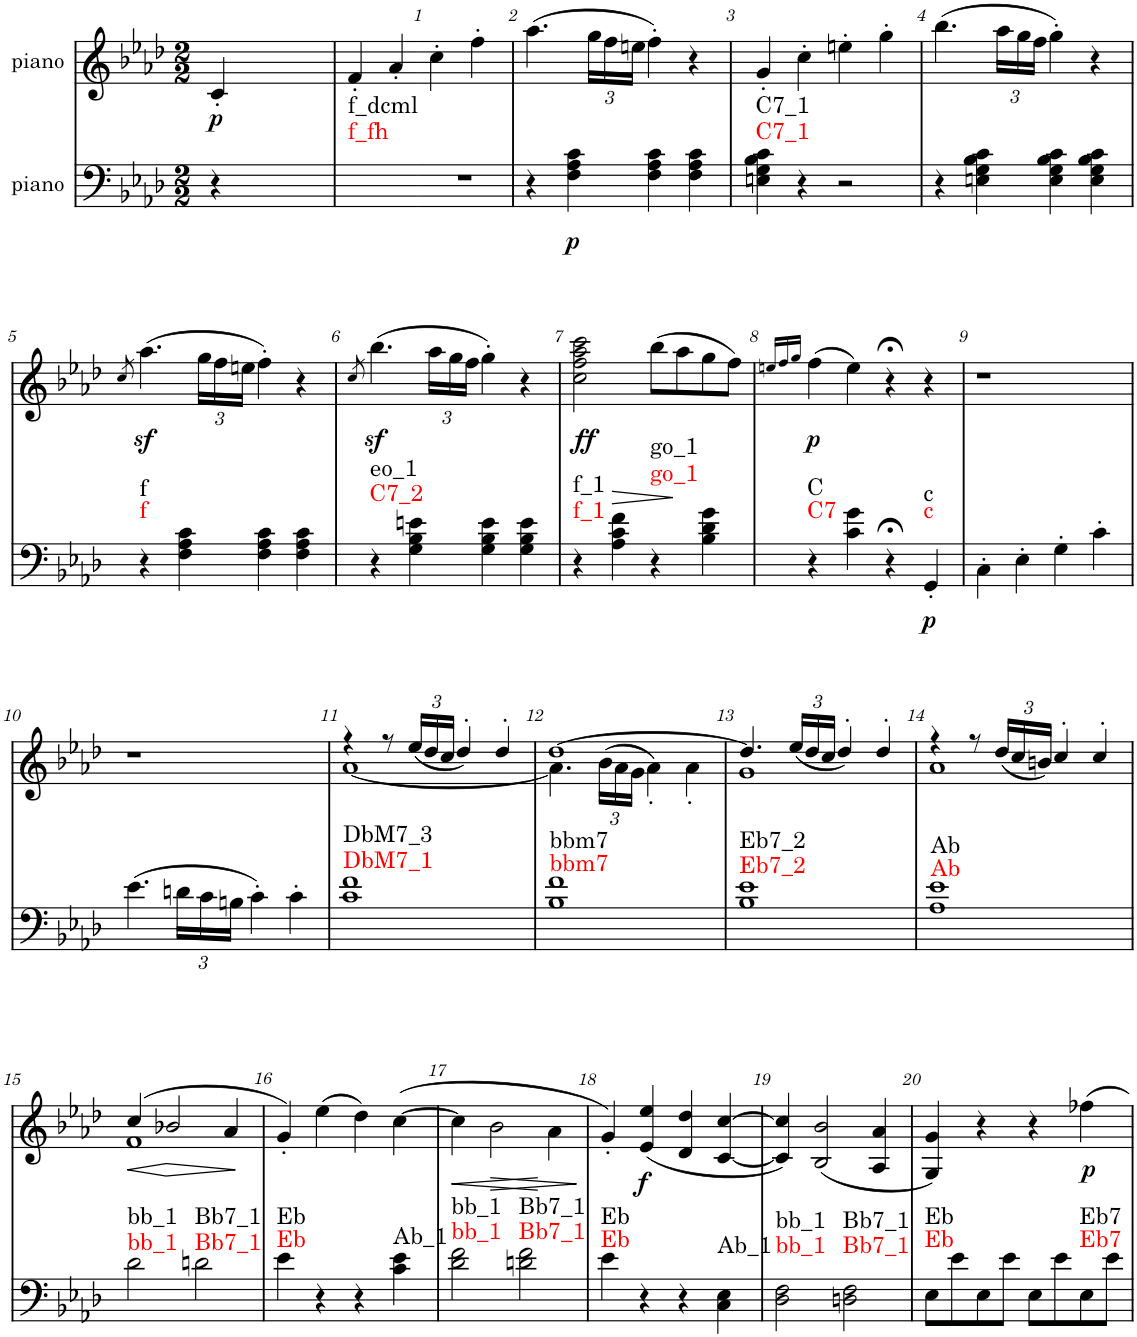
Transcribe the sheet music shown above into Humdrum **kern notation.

**kern	**text	**dynam	**harte	**kern	**text	**dynam
*part2	*part2	*part2	*part2	*part1	*part1	*part1
*staff2	*staff2	*staff2	*	*staff1	*staff1	*staff1
*I"piano	*	*	*	*I"piano	*	*
*I'Pno	*	*	*	*I'Pno	*	*
*clefF4	*	*	*	*clefG2	*	*
*k[b-e-a-d-]	*	*	*	*k[b-e-a-d-]	*	*
*f:	*	*	*	*f:	*	*
*M2/2	*	*	*	*M2/2	*	*
=	=	=	=	=	=	=
!	!	!	!LO:H:n=1:kt=f_fh	!	!LO:LY:b	!LO:DY:b
!	!	!	!LO:H:n=2:kt=f_dcml	!	!	!
4r	.	.	N N	4c'/	p	p
=1	=1	=1	=1	=1	=1	=1
1r	.	.	.	4f'/	.	.
.	.	.	.	4a-'/	.	.
.	.	.	.	4cc'\	.	.
.	.	.	.	4ff'\	.	.
=2	=2	=2	=2	=2	=2	=2
4r	.	.	.	(4.aa-\	.	.
!	!LO:LY:b	!LO:DY:b	!	!	!	!
4F\ 4A-\ 4c\	p	p	.	.	.	.
*	*	*	*	*Xbrackettup	*	*
.	.	.	.	24gg\LL	.	.
.	.	.	.	24ff\	.	.
.	.	.	.	24een\JJ	.	.
4F\ 4A-\ 4c\	.	.	.	4ff'\)	.	.
4F\ 4A-\ 4c\	.	.	.	4r	.	.
=3	=3	=3	=3	=3	=3	=3
!	!	!	!LO:H:n=1:kt=C7_1	!	!	!
!	!	!	!LO:H:n=2:kt=C7_1	!	!	!
4En\ 4G\ 4B-\ 4c\	.	.	N N	4g'/	.	.
4r	.	.	.	4cc'\	.	.
2r	.	.	.	4een'\	.	.
.	.	.	.	4gg'\	.	.
=4	=4	=4	=4	=4	=4	=4
4r	.	.	.	(4.bb-\	.	.
4En\ 4G\ 4B-\ 4c\	.	.	.	.	.	.
.	.	.	.	24aa-\LL	.	.
.	.	.	.	24gg\	.	.
.	.	.	.	24ff\JJ	.	.
4E\ 4G\ 4B-\ 4c\	.	.	.	4gg'\)	.	.
4E\ 4G\ 4B-\ 4c\	.	.	.	4r	.	.
!!LO:LB:g=z
=5	=5	=5	=5	=5	=5	=5
.	.	.	.	8qcc/	.	.
!	!	!	!LO:H:n=1:kt=f	!	!	!
!	!	!	!LO:H:n=2:kt=f	!	!	!
4r	.	.	N N	(4.aa-z<\	.	.
4F\ 4A-\ 4c\	.	.	.	.	.	.
.	.	.	.	24gg\LL	.	.
.	.	.	.	24ff\	.	.
.	.	.	.	24een\JJ	.	.
4F\ 4A-\ 4c\	.	.	.	4ff'\)	.	.
4F\ 4A-\ 4c\	.	.	.	4r	.	.
=6	=6	=6	=6	=6	=6	=6
.	.	.	.	8qcc/	.	.
!	!	!	!LO:H:n=1:kt=C7_2	!	!	!
!	!	!	!LO:H:n=2:kt=eo_1	!	!	!
4r	.	.	N N	(4.bb-z<\	.	.
4G\ 4B-\ 4en\	.	.	.	.	.	.
.	.	.	.	24aa-\LL	.	.
.	.	.	.	24gg\	.	.
.	.	.	.	24ff\JJ	.	.
4G\ 4B-\ 4e\	.	.	.	4gg'\)	.	.
4G\ 4B-\ 4e\	.	.	.	4r	.	.
=7	=7	=7	=7	=7	=7	=7
!	!	!	!LO:H:n=1:kt=f_1	!	!	!LO:DY:b
!	!	!	!LO:H:n=2:kt=f_1	!	!	!
4r	.	.	N N	2cc\ 2ff\ 2aa-\ 2ccc\	.	ff
!	!	!LO:HP:b	!	!	!	!
4A-\ 4c\ 4f\	.	>	.	.	.	.
!	!	!	!LO:H:n=1:kt=go_1	!	!	!
!	!	!	!LO:H:n=2:kt=go_1	!	!	!
4r	.	.	N N	(8bb-\L	.	.
.	.	.	.	8aa-\	.	.
4B-\ 4d-\ 4g\	.	.	.	8gg\	.	.
.	.	.	.	8ff\J)	.	.
.	.	]	.	.	.	.
=8	=8	=8	=8	=8	=8	=8
.	.	.	.	16qeen/LL	.	.
.	.	.	.	16qff/	.	.
.	.	.	.	16qgg/JJ	.	.
!	!	!	!LO:H:n=1:kt=C7	!	!	!LO:DY:b
!	!	!	!LO:H:n=2:kt=C	!	!	!
4r	.	.	N N	(4ff\	.	p
4c\ 4g\	.	.	.	4ee\)	.	.
!	!	!	!	!	!LO:LY:b	!
4r;<	.	.	.	4r;<	r	.
!	!LO:LY:b	!LO:DY:b	!LO:H:n=1:kt=c	!	!	!
!	!	!	!LO:H:n=2:kt=c	!	!	!
4GG'/	p	p	N N	4r	.	.
=9	=9	=9	=9	=9	=9	=9
4C'\	.	.	.	1r	.	.
4E-'\	.	.	.	.	.	.
4G'\	.	.	.	.	.	.
4c'\	.	.	.	.	.	.
!!LO:LB:g=z
=10	=10	=10	=10	=10	=10	=10
(4.e-\	.	.	.	1r	.	.
*Xbrackettup	*	*	*	*	*	*
24dn\LL	.	.	.	.	.	.
24c\	.	.	.	.	.	.
24Bn\JJ	.	.	.	.	.	.
4c'\)	.	.	.	.	.	.
4c'\	.	.	.	.	.	.
=11	=11	=11	=11	=11	=11	=11
*	*	*	*	*^	*	*
!	!	!	!LO:H:n=1:kt=DbM7_1	!	!	!	!
!	!	!	!LO:H:n=2:kt=DbM7_3	!	!	!	!
1c 1f	.	.	N N	4r	[1a-	.	.
.	.	.	.	8r	.	.	.
.	.	.	.	(<24ee-/LL	.	.	.
.	.	.	.	24dd-/	.	.	.
.	.	.	.	24cc/JJ	.	.	.
.	.	.	.	4dd-'/)	.	.	.
.	.	.	.	4dd-'/	.	.	.
=12	=12	=12	=12	=12	=12	=12	=12
!	!	!	!LO:H:n=1:kt=bbm7	!	!	!	!
!	!	!	!LO:H:n=2:kt=bbm7	!	!	!	!
1B- 1f	.	.	N N	[1dd-	4.a-\]	.	.
.	.	.	.	.	(>24b-\LL	.	.
.	.	.	.	.	24a-\	.	.
.	.	.	.	.	24g\JJ	.	.
.	.	.	.	.	4a-'\)	.	.
.	.	.	.	.	4a-'\	.	.
=13	=13	=13	=13	=13	=13	=13	=13
!	!	!	!LO:H:n=1:kt=Eb7_2	!	!	!	!
!	!	!	!LO:H:n=2:kt=Eb7_2	!	!	!	!
1B- 1e-	.	.	N N	4.dd-/]	1g	.	.
.	.	.	.	(<24ee-/LL	.	.	.
.	.	.	.	24dd-/	.	.	.
.	.	.	.	24cc/JJ	.	.	.
.	.	.	.	4dd-'>/)	.	.	.
.	.	.	.	4dd-'/	.	.	.
=14	=14	=14	=14	=14	=14	=14	=14
!	!	!	!LO:H:n=1:kt=Ab	!	!	!	!
!	!	!	!LO:H:n=2:kt=Ab	!	!	!	!
1A- 1e-	.	.	N N	4r	1a-	.	.
.	.	.	.	8r	.	.	.
.	.	.	.	(<24dd-/LL	.	.	.
.	.	.	.	24cc/	.	.	.
.	.	.	.	24bn/JJ)	.	.	.
.	.	.	.	4cc'/	.	.	.
.	.	.	.	4cc'/	.	.	.
!!LO:LB:g=z	!!
=15	=15	=15	=15	=15	=15	=15	=15
!	!	!	!LO:H:n=1:kt=bb_1	!	!	!	!LO:HP:b
!	!	!	!LO:H:n=2:kt=bb_1	!	!	!	!
2d-\	.	.	N N	(4cc/	1f	.	<
!	!	!	!	!	!	!	!LO:HP:b
.	.	.	.	2b-X/	.	.	>
!	!	!	!LO:H:n=1:kt=Bb7_1	!	!	!	!
!	!	!	!LO:H:n=2:kt=Bb7_1	!	!	!	!
2dn\	.	.	N N	.	.	.	.
.	.	.	.	4a-/	.	.	[
*	*	*	*	*v	*v	*	*
.	.	.	.	.	.	]
=16	=16	=16	=16	=16	=16	=16
!	!	!	!LO:H:n=1:kt=Eb	!	!	!
!	!	!	!LO:H:n=2:kt=Eb	!	!	!
4e-\	.	.	N N	4g'/)	.	.
4r	.	.	.	(4ee-\	.	.
4r	.	.	.	4dd-\)	.	.
!	!	!	!LO:H:kt=Ab_1	!	!	!
4c\ 4e-\	.	.	N	([4cc\	.	.
=17	=17	=17	=17	=17	=17	=17
!	!	!	!LO:H:n=1:kt=bb_1	!	!	!LO:HP:b
!	!	!	!LO:H:n=2:kt=bb_1	!	!	!
2d-\ 2f\	.	.	N N	4cc\]	.	<
!	!	!	!	!	!	!LO:HP:b
.	.	.	.	2b-\	.	>
!	!	!	!LO:H:n=1:kt=Bb7_1	!	!	!
!	!	!	!LO:H:n=2:kt=Bb7_1	!	!	!
2dn\ 2f\	.	.	N N	.	.	.
.	.	.	.	4a-\	.	[
.	.	.	.	.	.	]
=18	=18	=18	=18	=18	=18	=18
!	!	!	!LO:H:n=1:kt=Eb	!	!	!
!	!	!	!LO:H:n=2:kt=Eb	!	!	!
4e-\	.	.	N N	4g'/)	.	.
!	!	!	!	!	!	!LO:DY:b
4r	.	.	.	(4e-/ 4ee-/	.	f
4r	.	.	.	4d-/ 4dd-/	.	.
!	!	!	!LO:H:kt=Ab_1	!	!	!
4C\ 4E-\	.	.	N	[4c/ [4cc/	.	.
=19	=19	=19	=19	=19	=19	=19
!	!	!	!LO:H:n=1:kt=bb_1	!	!	!
!	!	!	!LO:H:n=2:kt=bb_1	!	!	!
2D-\ 2F\	.	.	N N	4c/] 4cc/])	.	.
.	.	.	.	(2B-/ 2b-/	.	.
!	!	!	!LO:H:n=1:kt=Bb7_1	!	!	!
!	!	!	!LO:H:n=2:kt=Bb7_1	!	!	!
2Dn\ 2F\	.	.	N N	.	.	.
.	.	.	.	4A-/ 4a-/	.	.
=20	=20	=20	=20	=20	=20	=20
!	!	!	!LO:H:n=1:kt=Eb	!	!	!
!	!	!	!LO:H:n=2:kt=Eb	!	!	!
8E-\L	.	.	N N	4G/ 4g/)	.	.
8e-\	.	.	.	.	.	.
8E-\	.	.	.	4r	.	.
8e-\J	.	.	.	.	.	.
8E-\L	.	.	.	4r	.	.
8e-\	.	.	.	.	.	.
!	!	!	!LO:H:n=1:kt=Eb7	!	!	!LO:DY:b
!	!	!	!LO:H:n=2:kt=Eb7	!	!	!
8E-\	.	.	N N	4ff-X\	.	p
8e-\J	.	.	.	.	.	.
=	=	=	=	=	=	=
*-	*-	*-	*-	*-	*-	*-
